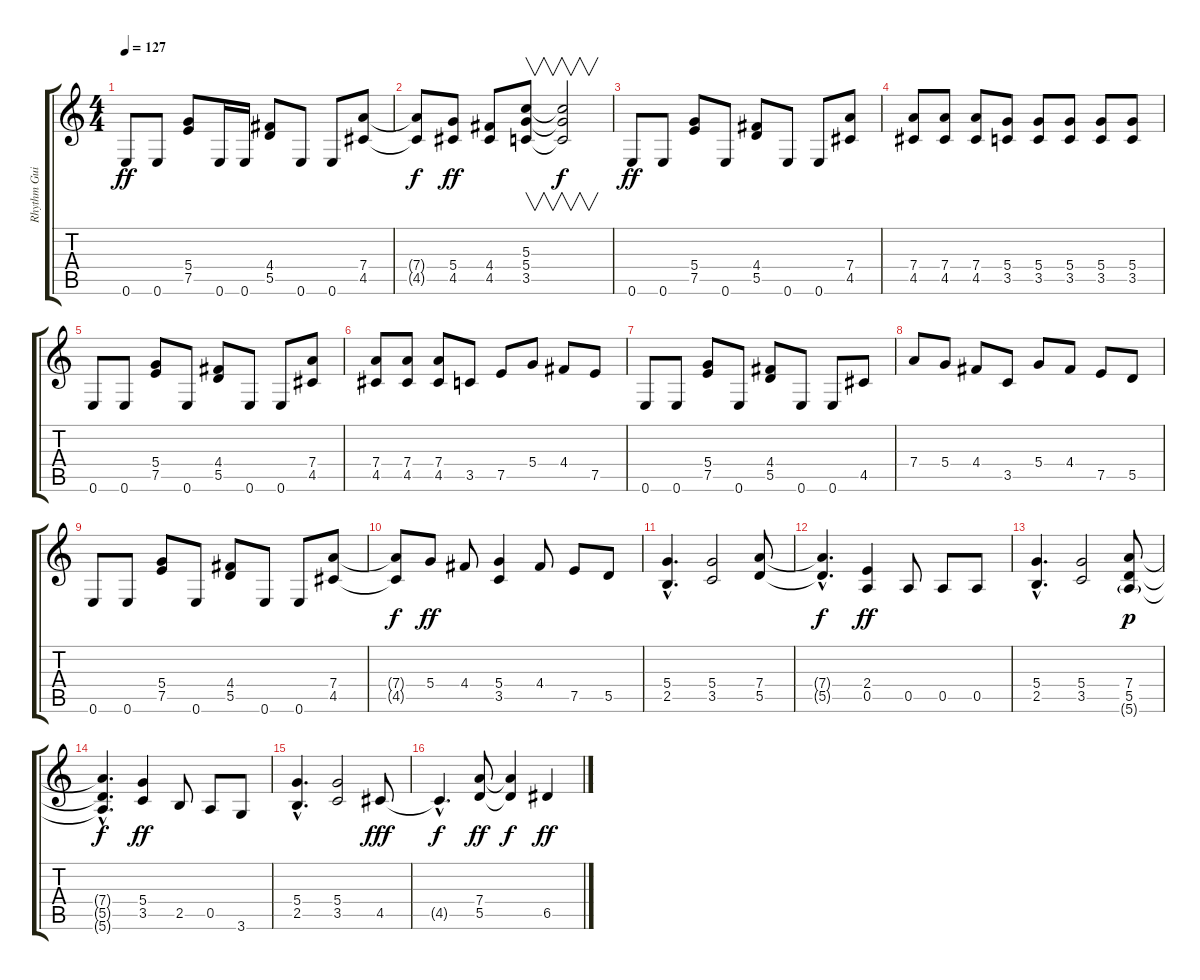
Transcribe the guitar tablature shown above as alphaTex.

\track ("Rhythm Guitar" "Rhythm Gui") {instrument overdrivenguitar}
\staff {score tabs}
\tuning (E4 B3 G3 D3 A2 E2) {hide}
\ts (4 4)
\tempo 127
\clef g2
\ks c
0.6.8{dy ff} 0.6.8 (5.4 7.5).8 0.6.16 0.6.16 (4.4 5.5).8 0.6.8 0.6.8 (7.4 4.5).8 |
(7.4{t} 4.5{t}).8{dy f} (5.4 4.5).8{dy ff} (4.4 4.5).8 (5.3 5.4 3.5).8{v} (5.3{t} 5.4{t} 3.5{t}).2{v dy f} |
0.6.8{dy ff} 0.6.8 (5.4 7.5).8 0.6.8 (4.4 5.5).8 0.6.8 0.6.8 (7.4 4.5).8 |
(7.4 4.5).8 (7.4 4.5).8 (7.4 4.5).8 (5.4 3.5).8 (5.4 3.5).8 (5.4 3.5).8 (5.4 3.5).8 (5.4 3.5).8 |
0.6.8 0.6.8 (5.4 7.5).8 0.6.8 (4.4 5.5).8 0.6.8 0.6.8 (7.4 4.5).8 |
(7.4 4.5).8 (7.4 4.5).8 (7.4 4.5).8 3.5.8 7.5.8 5.4.8 4.4.8 7.5.8 |
0.6.8 0.6.8 (5.4 7.5).8 0.6.8 (4.4 5.5).8 0.6.8 0.6.8 4.5.8 |
7.4.8 5.4.8 4.4.8 3.5.8 5.4.8 4.4.8 7.5.8 5.5.8 |
0.6.8 0.6.8 (5.4 7.5).8 0.6.8 (4.4 5.5).8 0.6.8 0.6.8 (7.4 4.5).8 |
(7.4{t} 4.5{t}).8{dy f} 5.4.8{dy ff} 4.4.8 (5.4 3.5).4 4.4.8 7.5.8 5.5.8 |
(5.4{hac} 2.5{hac}).4{d} (5.4 3.5).2 (7.4 5.5).8 |
(7.4{hac t} 5.5{hac t}).4{d dy f} (2.4 0.5).4{dy ff} 0.5.8 0.5.8 0.5.8 |
(5.4{hac} 2.5{hac}).4{d} (5.4 3.5).2 (7.4 5.5 5.6{g}).8{dy p} |
(7.4{hac t} 5.5{hac t} 5.6{hac t}).4{d dy f} (5.4 3.5).4{dy ff} 2.5.8 0.5.8 3.6.8 |
(5.4{hac} 2.5{hac}).4{d} (5.4 3.5).2 4.5.8{dy fff} |
4.5{hac t}.4{d dy f} (7.4 5.5).8{dy ff} (7.4{t} 5.5{t}).4{dy f} 6.5.4{dy ff}
